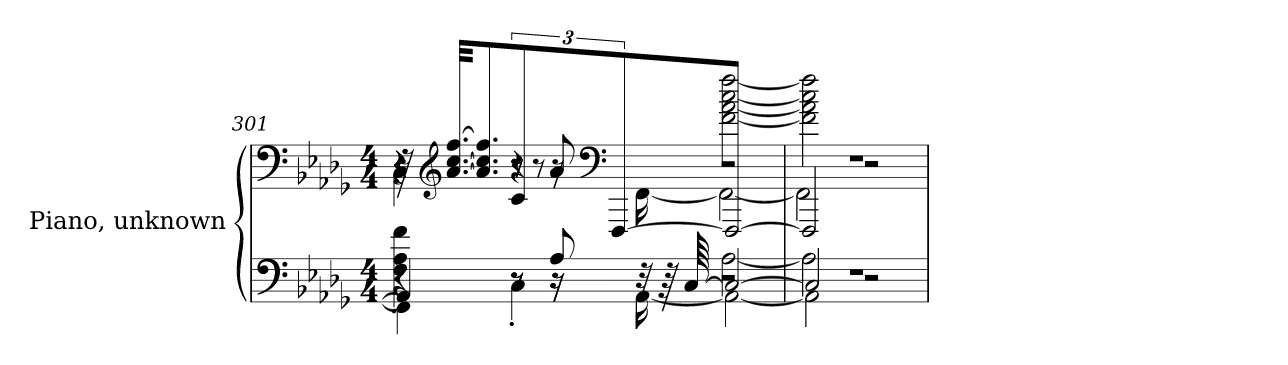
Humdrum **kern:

**kern	**kern
*part1	*part1
*staff2	*staff1
*I"Piano, unknown	*
*I'Pno.	*
!!LO:LB:g=z
*clefF4	*clefF4
*k[b-e-a-d-g-]	*k[b-e-a-d-g-]
*M4/4	*M4/4
=301	=301
*^	*^
*	*^	*	*^
*	*	*^	*	*	*^
4r	4F\' 4A-\' 4f\'	4AA-/]	4FF\]	4r	4C\	64r	4r
*	*	*	*	*clefG2	*	*	*
.	.	.	.	.	.	[32.a-/ [32.cc/ [32.ff/KKL	.
.	.	.	.	.	.	8.a-/] 8.cc/] 8.ff/]	.
8r	4C'\	8r	8r	8r	4r	12c/J	8r
.	.	.	.	.	.	12r	.
8A-/	.	16r	16r	8a-/	.	.	16r
*	*	*	*	*clefF4	*	*	*
.	.	.	.	.	.	[12FFF/	.
.	.	32r	[16AA-\	.	.	.	[16FF\
.	.	64r	.	.	.	.	.
.	.	[64C/	.	.	.	.	.
2r	[2A-\	2C/_	2AA-\_	2r	[2f\ [2a-\ [2cc\ [2ff\	2FFF/_	2FF\_
=302	=302	=302	=302	=302	=302	=302	=302
1r	2A-\]	2C/]	2AA-\]	1r	2f\] 2a-\] 2cc\] 2ff\]	2FFF/]	2FF\]
.	2r	2r	2r	.	2r	2r	2r
*v	*v	*v	*v	*	*	*	*
*	*v	*v	*v	*v
=	=
*-	*-
